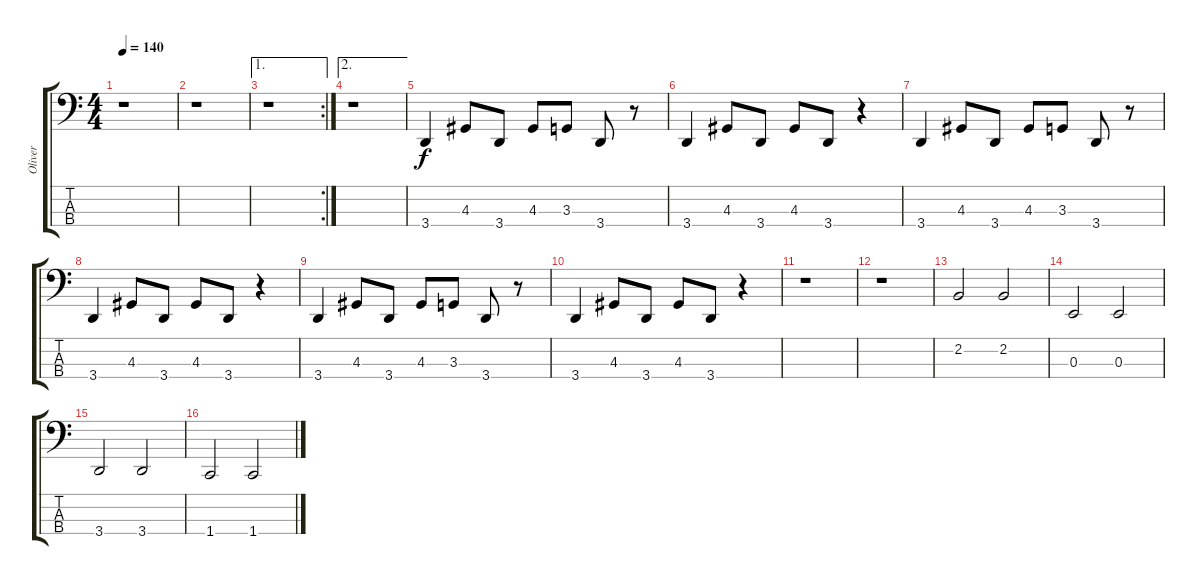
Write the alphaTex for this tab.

\track ("Oliver" "Oliver") {instrument electricbassfinger}
\staff {score tabs}
\tuning (D2 A1 E1 B0) {hide}
\ts (4 4)
\tempo 140
\clef f4
\ks c
r.1{dy f} |
r.1 |
\ae 1
\rc 2
r.1 |
\ae 2
r.1 |
3.4.4 4.3.8 3.4.8 4.3.8 3.3.8 3.4.8 r.8 |
3.4.4 4.3.8 3.4.8 4.3.8 3.4.8 r.4 |
3.4.4 4.3.8 3.4.8 4.3.8 3.3.8 3.4.8 r.8 |
3.4.4 4.3.8 3.4.8 4.3.8 3.4.8 r.4 |
3.4.4 4.3.8 3.4.8 4.3.8 3.3.8 3.4.8 r.8 |
3.4.4 4.3.8 3.4.8 4.3.8 3.4.8 r.4 |
r.1 |
r.1 |
2.2.2 2.2.2 |
0.3.2 0.3.2 |
3.4.2 3.4.2 |
1.4.2 1.4.2
